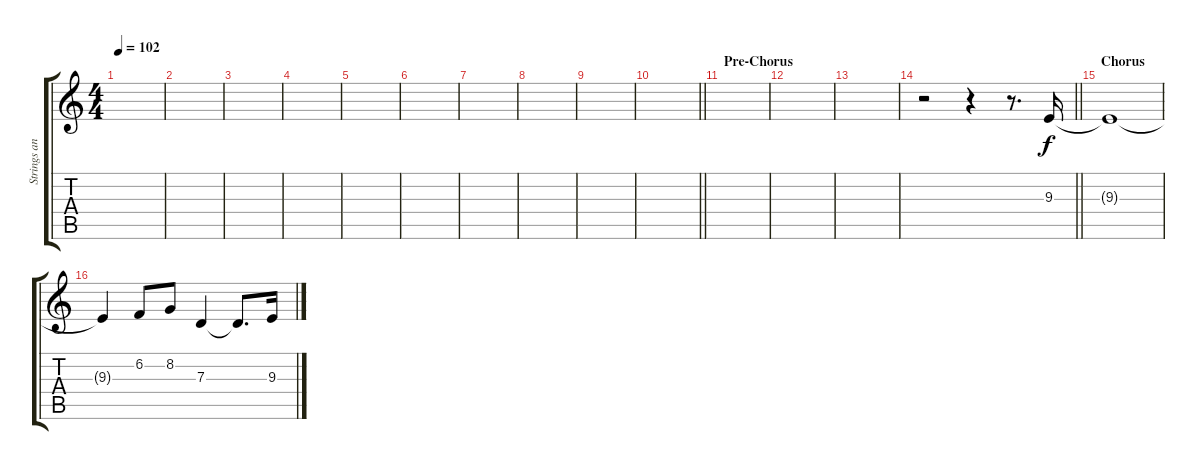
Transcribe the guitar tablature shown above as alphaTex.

\track ("Strings and Effects" "Strings an") {instrument pad7halo}
\staff {score tabs}
\tuning (E4 B3 G3 D3 A2 E2) {hide}
\ts (4 4)
\tempo 102
\clef g2
\ks c
|
|
|
|
|
|
|
|
|
\barLineRight lightlight
|
\section ("" "Pre-Chorus")
|
|
|
\barLineRight lightlight
r.2 r.4 r.8{d} 9.3.16 |
\section ("" "Chorus")
9.3{t}.1 |
9.3{t}.4 6.2.8 8.2.8 7.3.4 7.3{t}.8{d} 9.3.16
